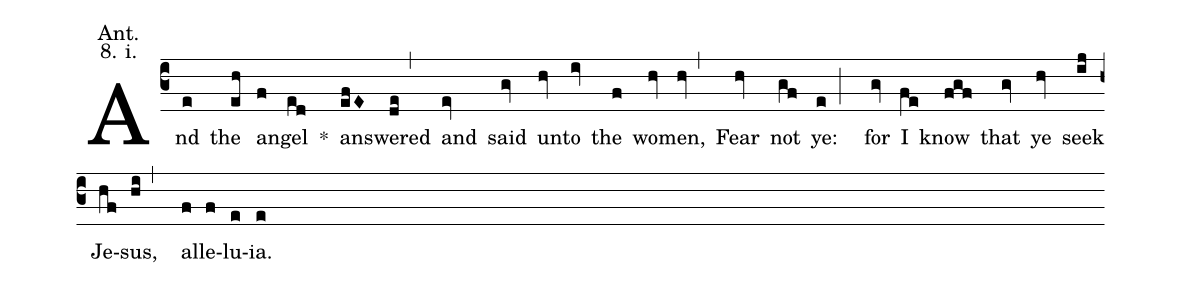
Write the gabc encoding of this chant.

annotation: Ant.;
annotation: 8. i.;
%%
(c3) And(e) the(eh) an(f)gel(ed) <sp>*</sp>() an(efE)swered(de,) and(ev) said(gv) un(hv)to(iv) the(f) wo(hv)men,(hv,) Fear(Hv) not(gf) ye:(e;) for(gv) I(fe) know(fgf) that(gv) ye(hv) seek(ij) Je(hf)sus,(hi,) al(f)le(f)lu(e)ia.(e)
